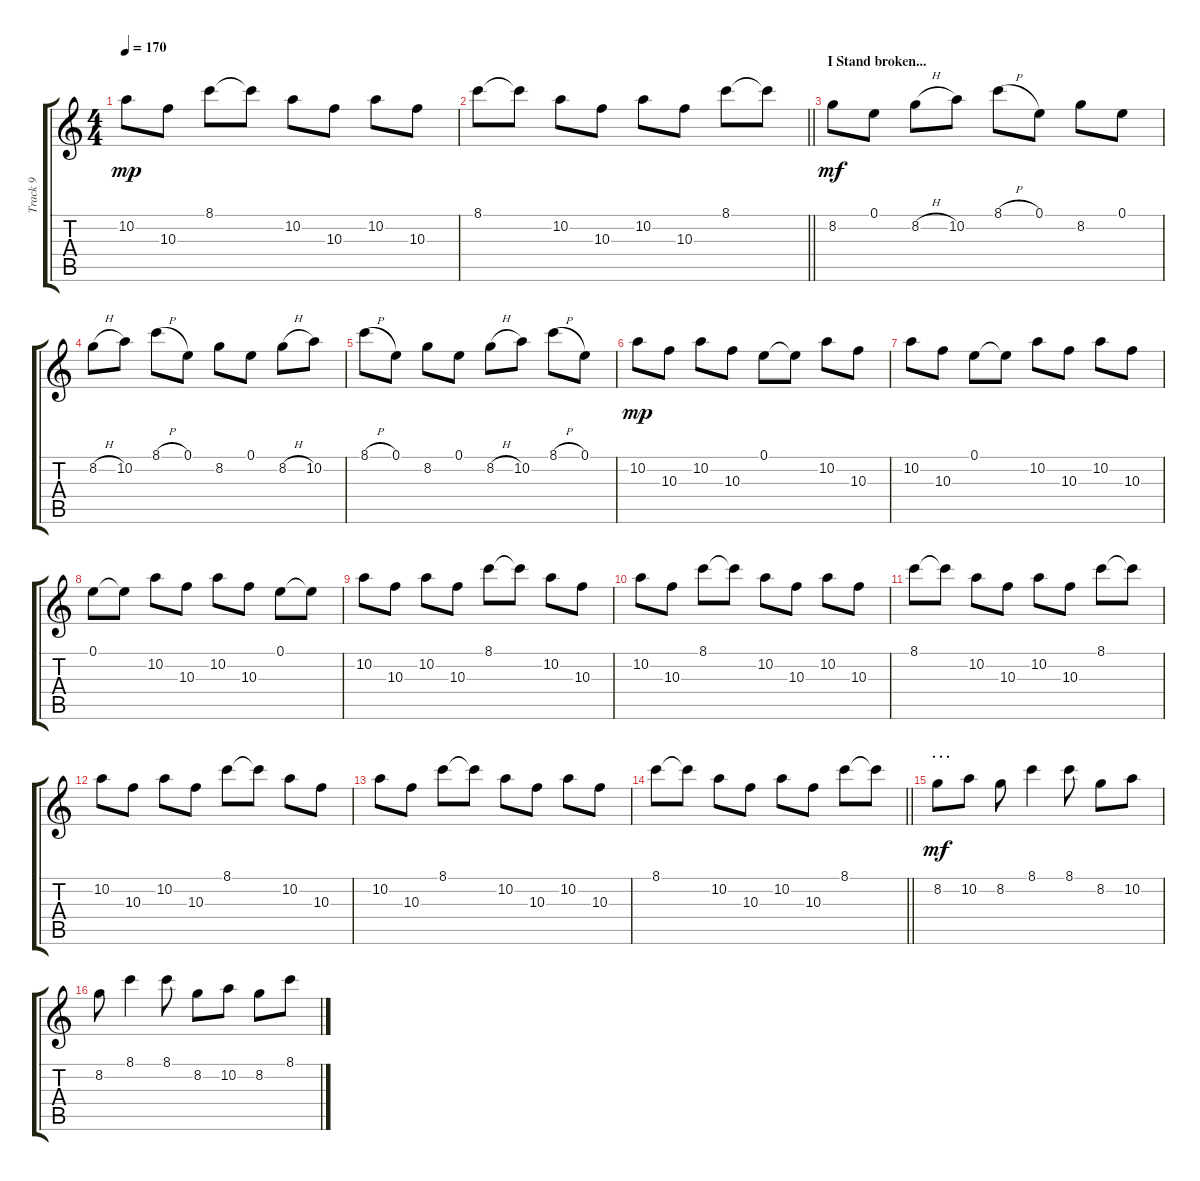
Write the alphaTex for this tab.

\track ("Track 9" "Track 9") {instrument acousticguitarsteel}
\staff {score tabs}
\tuning (E4 B3 G3 D3 A2 E2) {hide}
\ts (4 4)
\tempo 170
\clef g2
\ks c
10.2.8{dy mp} 10.3.8 8.1.8 8.1{t}.8 10.2.8 10.3.8 10.2.8 10.3.8 |
\barLineRight lightlight
8.1.8 8.1{t}.8 10.2.8 10.3.8 10.2.8 10.3.8 8.1.8 8.1{t}.8 |
\section ("" "I Stand broken...")
8.2.8{dy mf} 0.1.8 8.2{h}.8 10.2.8 8.1{h}.8 0.1.8 8.2.8 0.1.8 |
8.2{h}.8 10.2.8 8.1{h}.8 0.1.8 8.2.8 0.1.8 8.2{h}.8 10.2.8 |
8.1{h}.8 0.1.8 8.2.8 0.1.8 8.2{h}.8 10.2.8 8.1{h}.8 0.1.8 |
10.2.8{dy mp} 10.3.8 10.2.8 10.3.8 0.1.8 0.1{t}.8 10.2.8 10.3.8 |
10.2.8 10.3.8 0.1.8 0.1{t}.8 10.2.8 10.3.8 10.2.8 10.3.8 |
0.1.8 0.1{t}.8 10.2.8 10.3.8 10.2.8 10.3.8 0.1.8 0.1{t}.8 |
10.2.8 10.3.8 10.2.8 10.3.8 8.1.8 8.1{t}.8 10.2.8 10.3.8 |
10.2.8 10.3.8 8.1.8 8.1{t}.8 10.2.8 10.3.8 10.2.8 10.3.8 |
8.1.8 8.1{t}.8 10.2.8 10.3.8 10.2.8 10.3.8 8.1.8 8.1{t}.8 |
10.2.8 10.3.8 10.2.8 10.3.8 8.1.8 8.1{t}.8 10.2.8 10.3.8 |
10.2.8 10.3.8 8.1.8 8.1{t}.8 10.2.8 10.3.8 10.2.8 10.3.8 |
\barLineRight lightlight
8.1.8 8.1{t}.8 10.2.8 10.3.8 10.2.8 10.3.8 8.1.8 8.1{t}.8 |
\section ("" ". . .")
8.2.8{dy mf} 10.2.8 8.2.8 8.1.4 8.1.8 8.2.8 10.2.8 |
8.2.8 8.1.4 8.1.8 8.2.8 10.2.8 8.2.8 8.1.8
